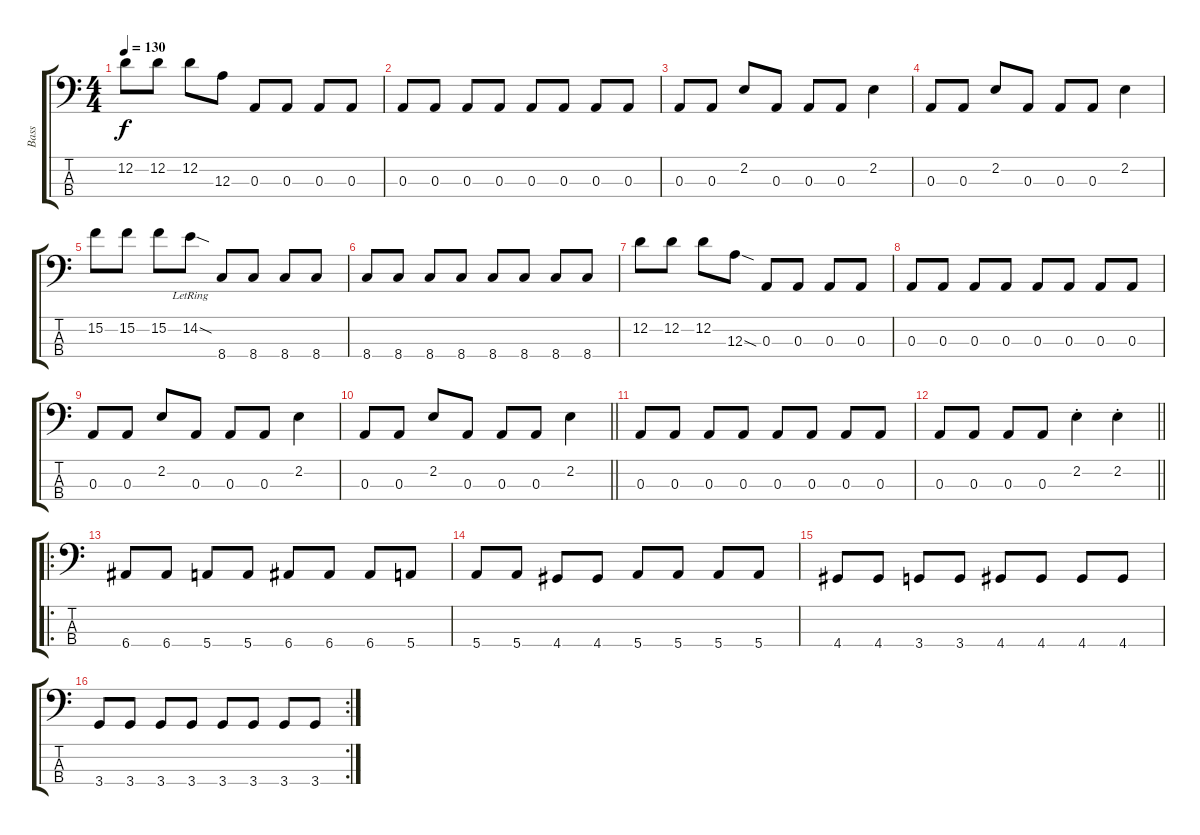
\track ("Bass" "Bass") {instrument electricbassfinger}
\staff {score tabs}
\tuning (G2 D2 A1 E1) {hide}
\ts (4 4)
\tempo 130
\clef f4
\ks c
12.2.8{dy f} 12.2.8 12.2.8 12.3.8 0.3.8 0.3.8 0.3.8 0.3.8 |
0.3.8 0.3.8 0.3.8 0.3.8 0.3.8 0.3.8 0.3.8 0.3.8 |
0.3.8 0.3.8 2.2.8 0.3.8 0.3.8 0.3.8 2.2.4 |
0.3.8 0.3.8 2.2.8 0.3.8 0.3.8 0.3.8 2.2.4 |
15.2.8 15.2.8 15.2.8 14.2{sod lr}.8 8.4.8 8.4.8 8.4.8 8.4.8 |
8.4.8 8.4.8 8.4.8 8.4.8 8.4.8 8.4.8 8.4.8 8.4.8 |
12.2.8 12.2.8 12.2.8 12.3{sod}.8 0.3.8 0.3.8 0.3.8 0.3.8 |
0.3.8 0.3.8 0.3.8 0.3.8 0.3.8 0.3.8 0.3.8 0.3.8 |
0.3.8 0.3.8 2.2.8 0.3.8 0.3.8 0.3.8 2.2.4 |
\barLineRight lightlight
0.3.8 0.3.8 2.2.8 0.3.8 0.3.8 0.3.8 2.2.4 |
0.3.8 0.3.8 0.3.8 0.3.8 0.3.8 0.3.8 0.3.8 0.3.8 |
\barLineRight lightlight
0.3.8 0.3.8 0.3.8 0.3.8 2.2{st}.4 2.2{st}.4 |
\ro
6.4.8 6.4.8 5.4.8 5.4.8 6.4.8 6.4.8 6.4.8 5.4.8 |
5.4.8 5.4.8 4.4.8 4.4.8 5.4.8 5.4.8 5.4.8 5.4.8 |
4.4.8 4.4.8 3.4.8 3.4.8 4.4.8 4.4.8 4.4.8 4.4.8 |
\rc 2
3.4.8 3.4.8 3.4.8 3.4.8 3.4.8 3.4.8 3.4.8 3.4.8
